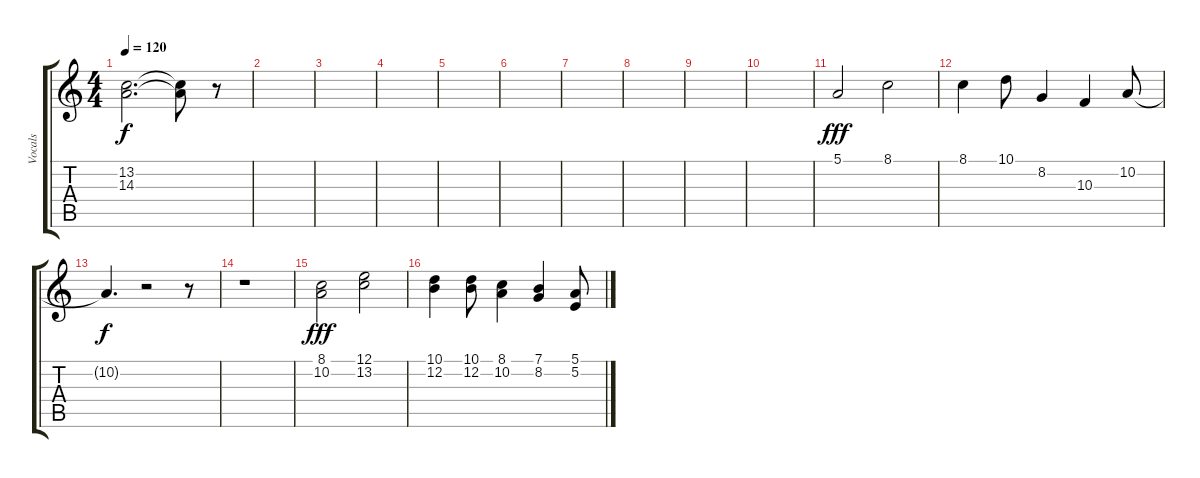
\track ("Vocals" "Vocals") {instrument lead3calliope}
\staff {score tabs}
\tuning (E4 B3 G3 D3 A2 D2) {hide}
\ts (4 4)
\tempo 120
\clef g2
\ks c
(13.2{t} 14.3{t}).2{d dy f} (13.2{t} 14.3{t}).8 r.8 |
|
|
|
|
|
|
|
|
|
5.1.2{dy fff} 8.1.2 |
8.1.4 10.1.8 8.2.4 10.3.4 10.2.8 |
10.2{t}.4{d dy f} r.2 r.8 |
r.1 |
(8.1 10.2).2{dy fff} (12.1 13.2).2 |
(10.1 12.2).4 (10.1 12.2).8 (8.1 10.2).4 (7.1 8.2).4 (5.1 5.2).8
